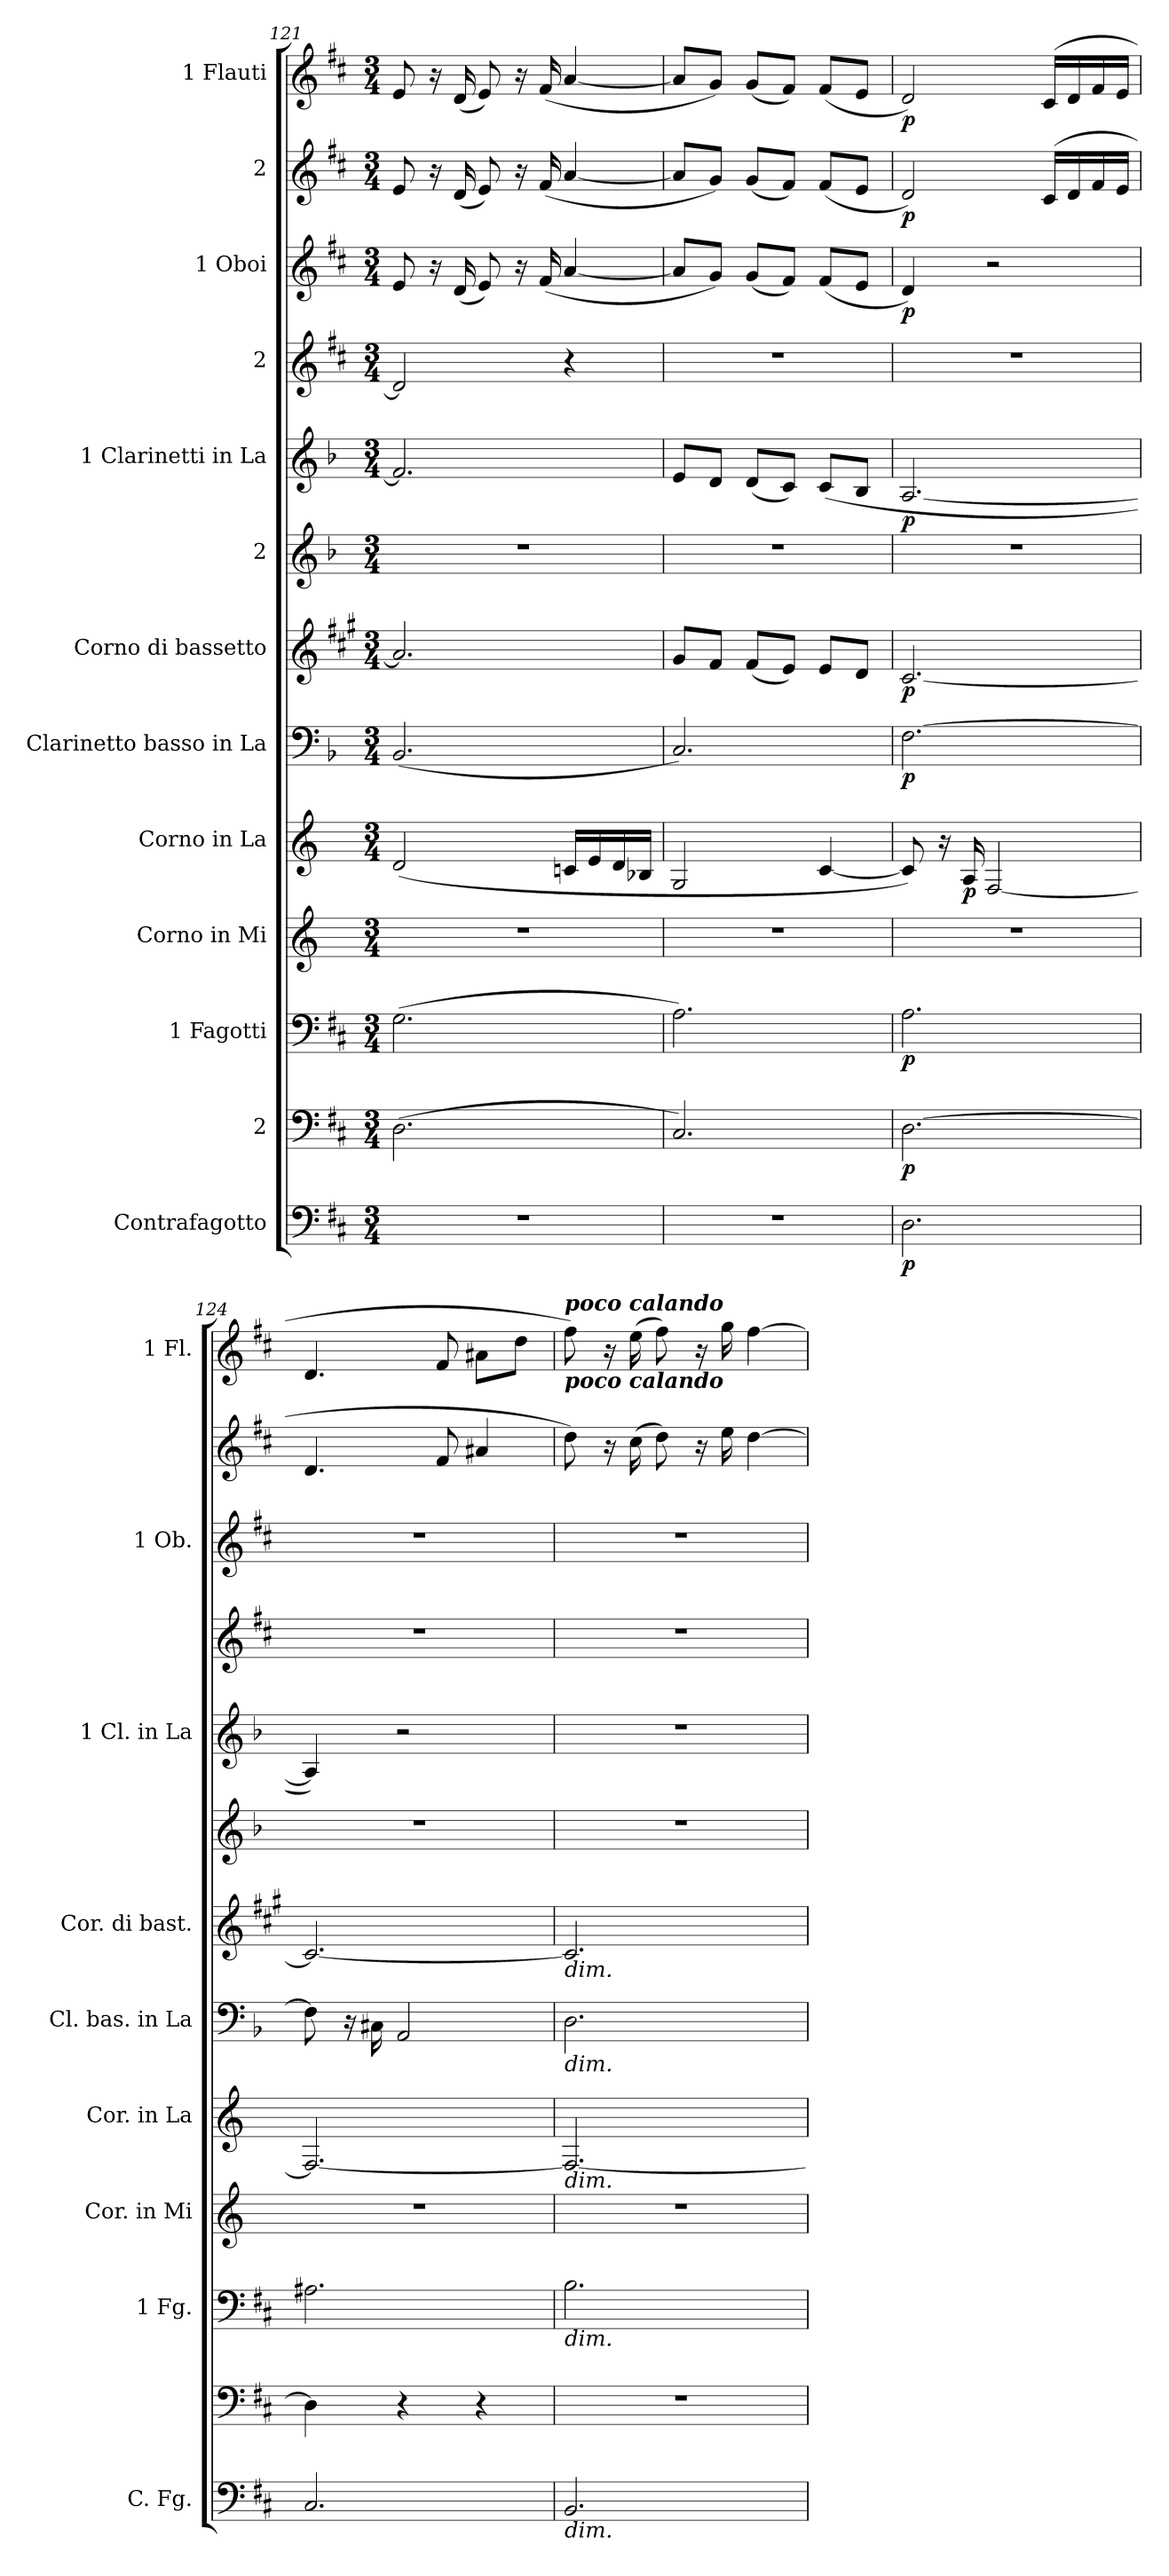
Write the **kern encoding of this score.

**kern	**dynam	**kern	**dynam	**kern	**dynam	**kern	**kern	**dynam	**kern	**dynam	**kern	**dynam	**kern	**kern	**dynam	**kern	**kern	**dynam	**kern	**dynam	**kern	**dynam
*part13	*part13	*part12	*part12	*part11	*part11	*part10	*part9	*part9	*part8	*part8	*part7	*part7	*part6	*part5	*part5	*part4	*part3	*part3	*part2	*part2	*part1	*part1
*staff13	*staff13	*staff12	*staff12	*staff11	*staff11	*staff10	*staff9	*staff9	*staff8	*staff8	*staff7	*staff7	*staff6	*staff5	*staff5	*staff4	*staff3	*staff3	*staff2	*staff2	*staff1	*staff1
*I"Contrafagotto	*	*I"2	*	*I"1  Fagotti	*	*I"Corno in Mi	*I"Corno in La	*	*I"Clarinetto basso in La	*	*I"Corno di bassetto	*	*I"2	*I"1  Clarinetti in La	*	*I"2	*I"1  Oboi	*	*I"2	*	*I"1  Flauti	*
*I'C. Fg.	*	*	*	*I'1  Fg.	*	*I'Cor. in Mi	*I'Cor. in La	*	*I'Cl. bas. in La	*	*I'Cor. di bast.	*	*	*I'1  Cl. in La	*	*	*I'1  Ob.	*	*	*	*I'1  Fl.	*
*clefF4	*	*clefF4	*	*clefF4	*	*clefG2	*clefG2	*	*clefF4	*	*clefG2	*	*clefG2	*clefG2	*	*clefG2	*clefG2	*	*clefG2	*	*clefG2	*
*ITrd7c12	*	*	*	*	*	*ITrd5c8	*ITrd2c3	*	*ITrd2c3	*	*ITrd4c7	*	*ITrd2c3	*ITrd2c3	*	*	*	*	*	*	*	*
*k[f#c#]	*	*k[f#c#]	*	*k[f#c#]	*	*k[f#c#g#d#]	*k[f#c#g#]	*	*k[f#c#]	*	*k[f#c#]	*	*k[f#c#]	*k[f#c#]	*	*k[f#c#]	*k[f#c#]	*	*k[f#c#]	*	*k[f#c#]	*
*M3/4	*	*M3/4	*	*M3/4	*	*M3/4	*M3/4	*	*M3/4	*	*M3/4	*	*M3/4	*M3/4	*	*M3/4	*M3/4	*	*M3/4	*	*M3/4	*
=121	=121	=121	=121	=121	=121	=121	=121	=121	=121	=121	=121	=121	=121	=121	=121	=121	=121	=121	=121	=121	=121	=121
2.r	.	(2.D\	.	(2.G\	.	2.r	(2B/	.	(2.GG/	.	2.d/]	.	2.r	2.d/]	.	2d/]	8e/L	.	8e/L	.	8e/L	.
.	.	.	.	.	.	.	.	.	.	.	.	.	.	.	.	.	16r	.	16r	.	16r	.
.	.	.	.	.	.	.	.	.	.	.	.	.	.	.	.	.	(16d/JL	.	(16d/JL	.	(16d/JL	.
.	.	.	.	.	.	.	.	.	.	.	.	.	.	.	.	.	8e/L)	.	8e/L)	.	8e/L)	.
.	.	.	.	.	.	.	.	.	.	.	.	.	.	.	.	.	16r	.	16r	.	16r	.
.	.	.	.	.	.	.	.	.	.	.	.	.	.	.	.	.	(16f#/JL	.	(16f#/JL	.	(16f#/JL	.
.	.	.	.	.	.	.	16An/LL	.	.	.	.	.	.	.	.	4r	[4a/	.	[4a/	.	[4a/	.
.	.	.	.	.	.	.	16c#/	.	.	.	.	.	.	.	.	.	.	.	.	.	.	.
.	.	.	.	.	.	.	16B/	.	.	.	.	.	.	.	.	.	.	.	.	.	.	.
.	.	.	.	.	.	.	16Gn/JJ	.	.	.	.	.	.	.	.	.	.	.	.	.	.	.
=122	=122	=122	=122	=122	=122	=122	=122	=122	=122	=122	=122	=122	=122	=122	=122	=122	=122	=122	=122	=122	=122	=122
2.r	.	2.C#/)	.	2.A\)	.	2.r	2E/	.	2.AA/)	.	8c#/L	.	2.r	8c#/L	.	2.r	8a/L]	.	8a/L]	.	8a/L]	.
.	.	.	.	.	.	.	.	.	.	.	8B/J	.	.	8B/J	.	.	8g/J)	.	8g/J)	.	8g/J)	.
.	.	.	.	.	.	.	.	.	.	.	(8B/L	.	.	(8B/L	.	.	(8g/L	.	(8g/L	.	(8g/L	.
.	.	.	.	.	.	.	.	.	.	.	8A/J)	.	.	8A/J)	.	.	8f#/J)	.	8f#/J)	.	8f#/J)	.
.	.	.	.	.	.	.	[4A/	.	.	.	8A/L	.	.	(8A/L	.	.	(8f#/L	.	(8f#/L	.	(8f#/L	.
.	.	.	.	.	.	.	.	.	.	.	8G/J	.	.	8G/J	.	.	8e/J	.	8e/J	.	8e/J	.
=123	=123	=123	=123	=123	=123	=123	=123	=123	=123	=123	=123	=123	=123	=123	=123	=123	=123	=123	=123	=123	=123	=123
!	!LO:DY:b	!	!LO:DY:b	!	!LO:DY:b	!	!	!	!	!LO:DY:b	!	!LO:DY:b	!	!	!LO:DY:b	!	!	!LO:DY:b	!	!LO:DY:b	!	!LO:DY:b
2.DD\	p	[2.D\	p	2.A\	p	2.r	8A/L])	.	[2.D\	p	[2.F#/	p	2.r	[2.F#/	p	2.r	4d/)	p	2d/)	p	2d/)	p
.	.	.	.	.	.	.	16r	.	.	.	.	.	.	.	.	.	.	.	.	.	.	.
!	!	!	!	!	!	!	!	!LO:DY:b	!	!	!	!	!	!	!	!	!	!	!	!	!	!
.	.	.	.	.	.	.	16F#/JL	p	.	.	.	.	.	.	.	.	.	.	.	.	.	.
.	.	.	.	.	.	.	[2D/	.	.	.	.	.	.	.	.	.	2r	.	.	.	.	.
.	.	.	.	.	.	.	.	.	.	.	.	.	.	.	.	.	.	.	(16c#/LL	.	(16c#/LL	.
.	.	.	.	.	.	.	.	.	.	.	.	.	.	.	.	.	.	.	16d/	.	16d/	.
.	.	.	.	.	.	.	.	.	.	.	.	.	.	.	.	.	.	.	16f#/	.	16f#/	.
.	.	.	.	.	.	.	.	.	.	.	.	.	.	.	.	.	.	.	16e/JJ	.	16e/JJ	.
=124	=124	=124	=124	=124	=124	=124	=124	=124	=124	=124	=124	=124	=124	=124	=124	=124	=124	=124	=124	=124	=124	=124
2.CC#/	.	4D\]	.	2.A#X\	.	2.r	2.D/_	.	8D\L]	.	2.F#/_	.	2.r	4F#/])	.	2.r	2.r	.	4.d/	.	4.d/	.
.	.	.	.	.	.	.	.	.	16r	.	.	.	.	.	.	.	.	.	.	.	.	.
.	.	.	.	.	.	.	.	.	16AA#X\JL	.	.	.	.	.	.	.	.	.	.	.	.	.
.	.	4r	.	.	.	.	.	.	2FF#/	.	.	.	.	2r	.	.	.	.	.	.	.	.
.	.	.	.	.	.	.	.	.	.	.	.	.	.	.	.	.	.	.	8f#/	.	8f#/	.
.	.	4r	.	.	.	.	.	.	.	.	.	.	.	.	.	.	.	.	4a#X/	.	8a#X\L	.
.	.	.	.	.	.	.	.	.	.	.	.	.	.	.	.	.	.	.	.	.	8dd\J	.
=125	=125	=125	=125	=125	=125	=125	=125	=125	=125	=125	=125	=125	=125	=125	=125	=125	=125	=125	=125	=125	=125	=125
!	!	!	!	!	!	!	!	!	!	!	!	!	!	!	!	!	!	!	!	!	!LO:TX:b:Bi:t=poco calando	!
!	!	!	!	!	!	!	!	!	!	!	!	!	!	!	!	!	!	!	!	!	!LO:TX:a:Bi:t=poco calando	!
!	!	!	!	!	!	!	!	!	!	!	!LO:TX:b:i:t=dim.	!	!	!	!	!	!	!	!	!	!	!
!	!	!	!	!	!	!	!	!	!LO:TX:b:i:t=dim.	!	!	!	!	!	!	!	!	!	!	!	!	!
!	!	!	!	!	!	!	!LO:TX:b:i:t=dim.	!	!	!	!	!	!	!	!	!	!	!	!	!	!	!
!	!	!	!	!LO:TX:b:i:t=dim.	!	!	!	!	!	!	!	!	!	!	!	!	!	!	!	!	!	!
!LO:TX:b:i:t=dim.	!	!	!	!	!	!	!	!	!	!	!	!	!	!	!	!	!	!	!	!	!	!
2.BBB/	.	2.r	.	2.B\	.	2.r	2.D/_	.	2.BB\	.	2.F#/]	.	2.r	2.r	.	2.r	2.r	.	8dd\L)	.	8ff#\L)	.
.	.	.	.	.	.	.	.	.	.	.	.	.	.	.	.	.	.	.	16r	.	16r	.
.	.	.	.	.	.	.	.	.	.	.	.	.	.	.	.	.	.	.	(16cc#\JL	.	(16ee\JL	.
.	.	.	.	.	.	.	.	.	.	.	.	.	.	.	.	.	.	.	8dd\L)	.	8ff#\L)	.
.	.	.	.	.	.	.	.	.	.	.	.	.	.	.	.	.	.	.	16r	.	16r	.
.	.	.	.	.	.	.	.	.	.	.	.	.	.	.	.	.	.	.	16ee\JL	.	16gg\JL	.
.	.	.	.	.	.	.	.	.	.	.	.	.	.	.	.	.	.	.	[4dd\	.	[4ff#\	.
=	=	=	=	=	=	=	=	=	=	=	=	=	=	=	=	=	=	=	=	=	=	=
*-	*-	*-	*-	*-	*-	*-	*-	*-	*-	*-	*-	*-	*-	*-	*-	*-	*-	*-	*-	*-	*-	*-
